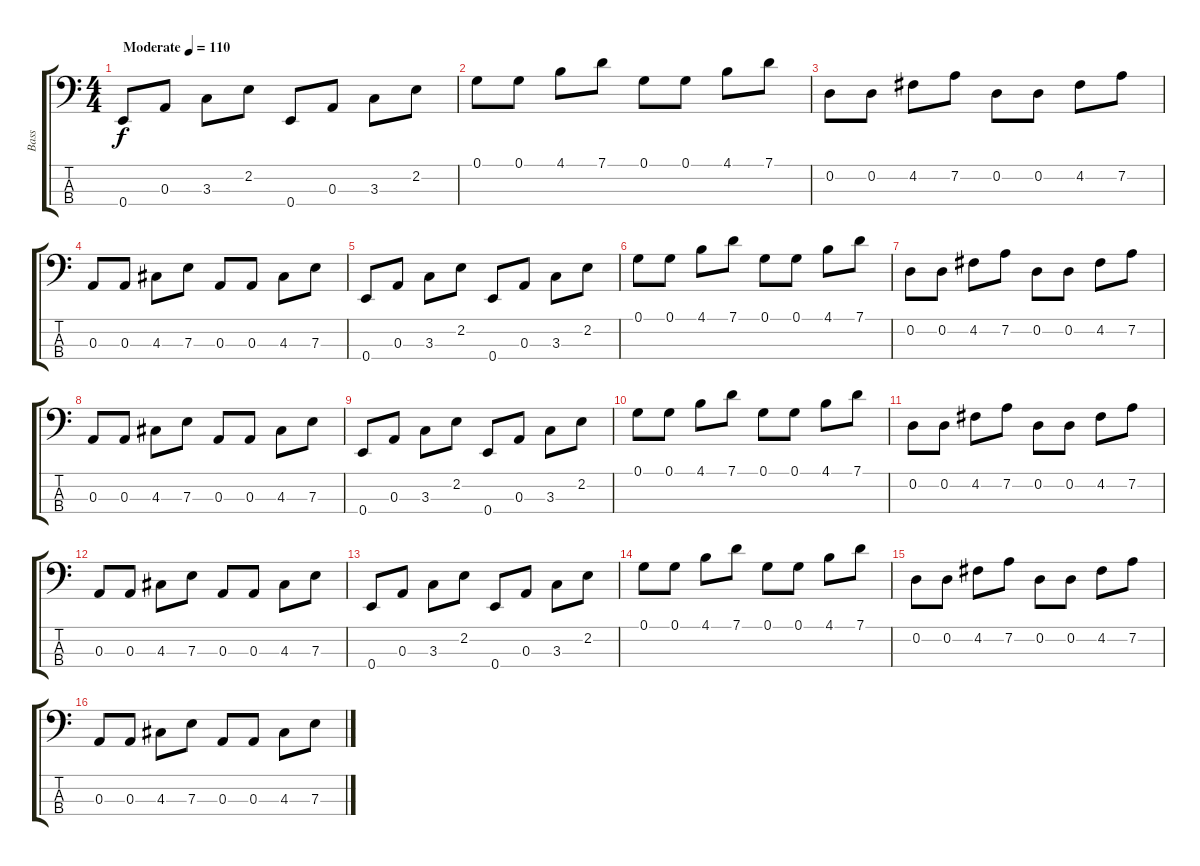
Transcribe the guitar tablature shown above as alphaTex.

\track ("Bass" "Bass") {instrument electricbassfinger}
\staff {score tabs}
\tuning (G2 D2 A1 E1) {hide}
\ts (4 4)
\tempo (110 "Moderate")
\clef f4
\ks c
0.4.8{dy f instrument electricbassfinger} 0.3.8 3.3.8 2.2.8 0.4.8 0.3.8 3.3.8 2.2.8 |
0.1.8 0.1.8 4.1.8 7.1.8 0.1.8 0.1.8 4.1.8 7.1.8 |
0.2.8 0.2.8 4.2.8 7.2.8 0.2.8 0.2.8 4.2.8 7.2.8 |
0.3.8 0.3.8 4.3.8 7.3.8 0.3.8 0.3.8 4.3.8 7.3.8 |
0.4.8 0.3.8 3.3.8 2.2.8 0.4.8 0.3.8 3.3.8 2.2.8 |
0.1.8 0.1.8 4.1.8 7.1.8 0.1.8 0.1.8 4.1.8 7.1.8 |
0.2.8 0.2.8 4.2.8 7.2.8 0.2.8 0.2.8 4.2.8 7.2.8 |
0.3.8 0.3.8 4.3.8 7.3.8 0.3.8 0.3.8 4.3.8 7.3.8 |
0.4.8 0.3.8 3.3.8 2.2.8 0.4.8 0.3.8 3.3.8 2.2.8 |
0.1.8 0.1.8 4.1.8 7.1.8 0.1.8 0.1.8 4.1.8 7.1.8 |
0.2.8 0.2.8 4.2.8 7.2.8 0.2.8 0.2.8 4.2.8 7.2.8 |
0.3.8 0.3.8 4.3.8 7.3.8 0.3.8 0.3.8 4.3.8 7.3.8 |
0.4.8 0.3.8 3.3.8 2.2.8 0.4.8 0.3.8 3.3.8 2.2.8 |
0.1.8 0.1.8 4.1.8 7.1.8 0.1.8 0.1.8 4.1.8 7.1.8 |
0.2.8 0.2.8 4.2.8 7.2.8 0.2.8 0.2.8 4.2.8 7.2.8 |
0.3.8 0.3.8 4.3.8 7.3.8 0.3.8 0.3.8 4.3.8 7.3.8
